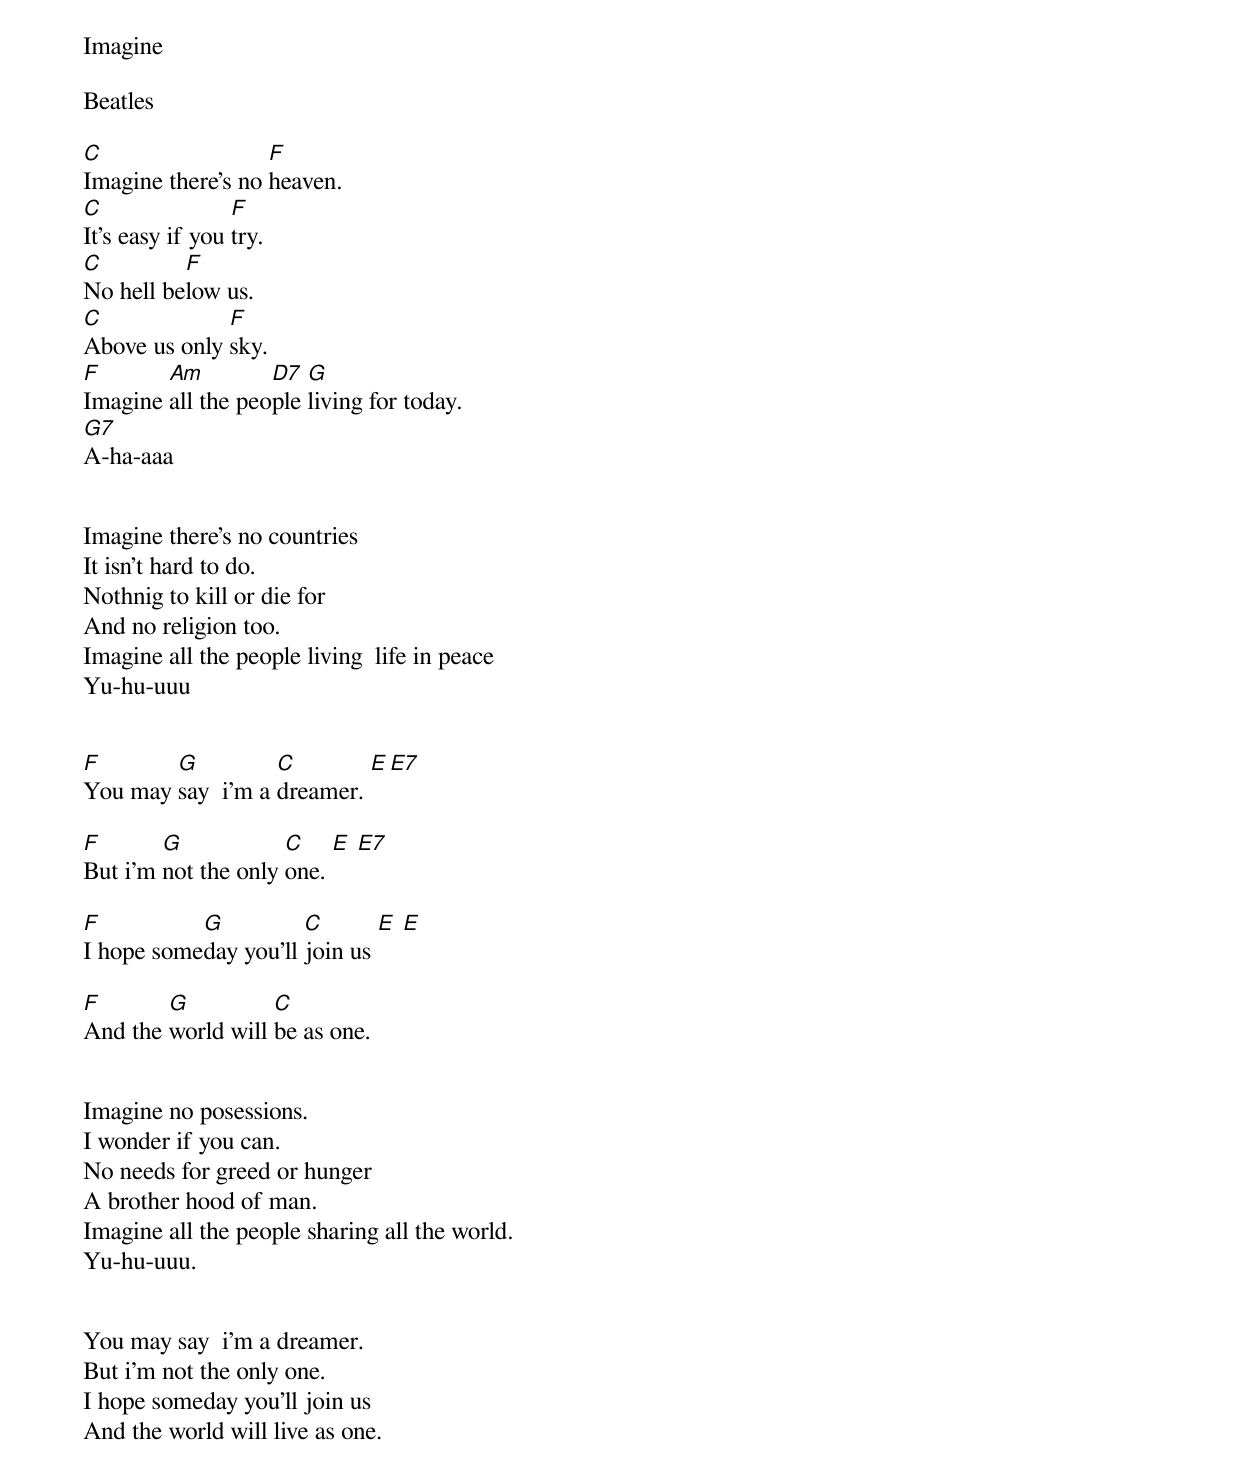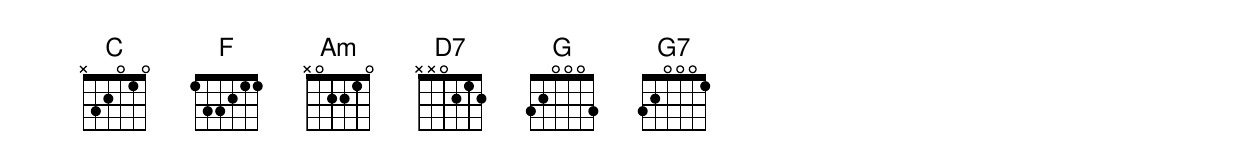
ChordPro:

Imagine

Beatles

[C]Imagine there's no [F]heaven.
[C]It's easy if you [F]try.
[C]No hell be[F]low us.
[C]Above us only [F]sky.
[F]Imagine [Am]all the peo[D7]ple [G]living for today.
[G7]A-ha-aaa


Imagine there's no countries
It isn't hard to do.
Nothnig to kill or die for
And no religion too.
Imagine all the people living  life in peace
Yu-hu-uuu


[F]You may [G]say  i'm a [C]dreamer. [E E7]

[F]But i'm [G]not the only [C]one. [E  E7]

[F]I hope some[G]day you'll [C]join us [E  E]

[F]And the [G]world will [C]be as one.


Imagine no posessions.
I wonder if you can.
No needs for greed or hunger
A brother hood of man.
Imagine all the people sharing all the world.
Yu-hu-uuu.


You may say  i'm a dreamer.
But i'm not the only one.
I hope someday you'll join us
And the world will live as one.
